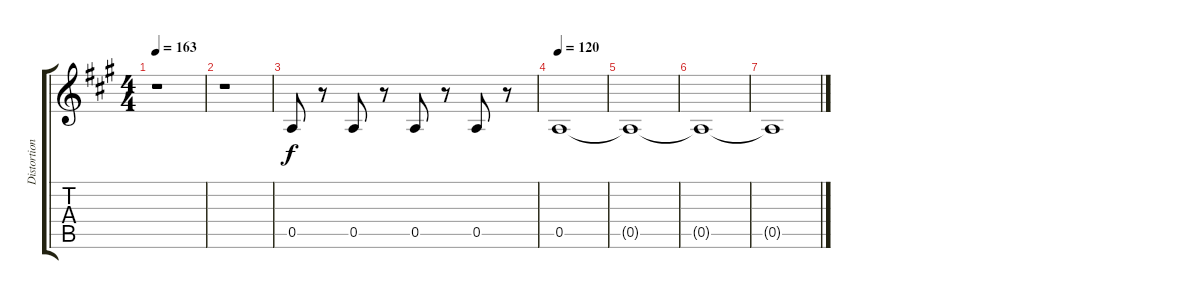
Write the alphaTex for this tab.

\track ("Distortion 3" "Distortion") {instrument distortionguitar}
\staff {score tabs}
\tuning (E4 B3 G3 D3 A2 E2) {hide}
\ts (4 4)
\tempo 163
\clef g2
\ks a
r.1{dy f} |
r.1 |
0.5.8 r.8 0.5.8 r.8 0.5.8 r.8 0.5.8 r.8 |
\tempo 120
0.5.1 |
0.5{t}.1 |
0.5{t}.1 |
0.5{t}.1
